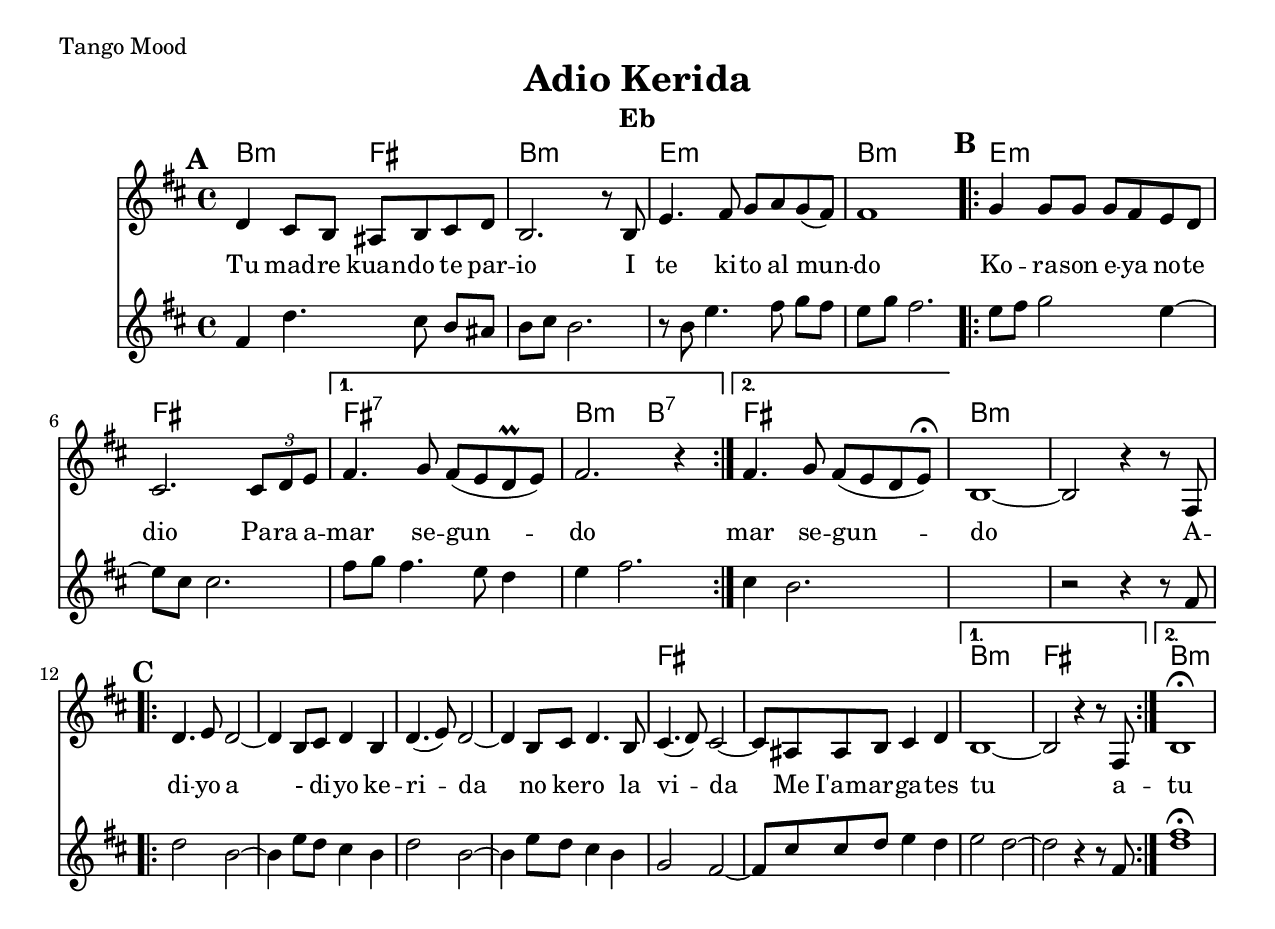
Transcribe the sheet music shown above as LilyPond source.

\version "2.18.0"
\language "english"
\pointAndClickOff

\paper{
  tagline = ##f
  print-all-headers = ##t
  #(set-paper-size "letter")
}
date = #(strftime "%d-%m-%Y" (localtime (current-time)))

%\markup{ \italic{ " Updated " \date  }  }
%\tempo 1/4=72
\markup{ Tango Mood }

%#################################### Melody ########################
melody = \relative c {
  \clef treble
  \key d \minor
  \time 4/4
  \set Score.markFormatter = #format-mark-box-alphabet
  \set Score.markFormatter = #format-mark-box-alphabet

  %\partial 16*3 a16 d f   %lead in notes

  \mark \default
  f4 e8 d cs d e f|
  d2. r8 d|
  g4. a8 bf c bf(a)
  a1
  \repeat volta 2{
  \mark \default
    bf4 bf8 bf bf a g f|
    % e2. e4|
    e2. \tuplet 3/2 {e8 f g}|
  }
  \alternative {
    {
      a4. bf8 a (g f \prall g)|
      a2. r4|
    }
    {
      a4. bf8 a (g f g)\fermata|
    }
  }
  d1~
  d2 r4 r8 a
  %end part
  \break
  \repeat volta 2{
  \mark \default
    \mark \default
    f'4. g8 f2~
    f4 d8 e f4 d|
    f4.(g8)f2~
    f4 d8 e f4. d8|

    e4.(f8) e2~
    e8 cs cs d e4 f

  }
  \alternative {
    {d1~ d2 r4 r8 a }{d1 \fermata }
  }

}
%################################# Lyrics #####################
\addlyrics{
  Tu mad -- re kuan -- do te par -- io
  I te ki -- to al mun -- do
  Ko -- ra -- son e -- ya no -- te dio
  Pa -- ra a -- mar se -- gun -- do
  mar se -- gun -- do
  A -- di -- yo
  a - di -- yo ke -- ri -- da
  no ke -- ro la vi -- da
  Me I'am -- ar -- ga -- tes tu
  a -- tu

}
%################################# Chords #######################

secund = \relative c'{
  \key d \minor

  %begin part
  a4  f'4. e8 d [cs]|
  d e d2.|
  r8 d g4. a8 bf [a]|
  g8 bf a2.|
  \repeat volta 2{
  \mark \default
    g8 a bf2 g4~
    g8 e e2.|
    a8 bf a4. g8 f4|

  }
  \alternative {
    {
      g4 a2.
    }
    {
      e4 d2.
    }
  }
  %end part

  %add 2 empty measures for now..
  s1
  %B part, Chorus

  r2 r4 r8 a8
  \repeat volta 2{
  \mark \default
    f'2  d2~
    %d4  d8 e f4 e8 d|
    d4 g8 f e4 d|
    f2 d2~|
    d4 g8 f e4 d|
    %d4 e8 f g4

    bf2 a2~|
    %a8 a8 d e4
    a8 e' e f g4 f


  }
  \alternative{
    {
      g2 f2~
      f2 r4 r8 a,
    }
    {<<f'1 a \fermata >>  }
  }
}
harmonies = \chordmode {
  d2:m
  a2
  d1:m
  g1:m
  d1:m
  g1:m
  a1
  a1:7
  d2:m
  d2:7
  a1
  %second part
  d1:m
  s1*5
  a1*2
  d1:m
  a1
  d1:m
}

\score {\transpose c a
  <<
    \new ChordNames {
      \set chordChanges = ##f
      \harmonies
    }
    \new Staff
    \melody
    \new Staff \secund
  >>
  \header{
    title= "Adio Kerida"
    subtitle=""
    composer= ""
    instrument = "Eb"
    arranger= ""
  }
  
  \layout{indent = 1.0\cm}
}
